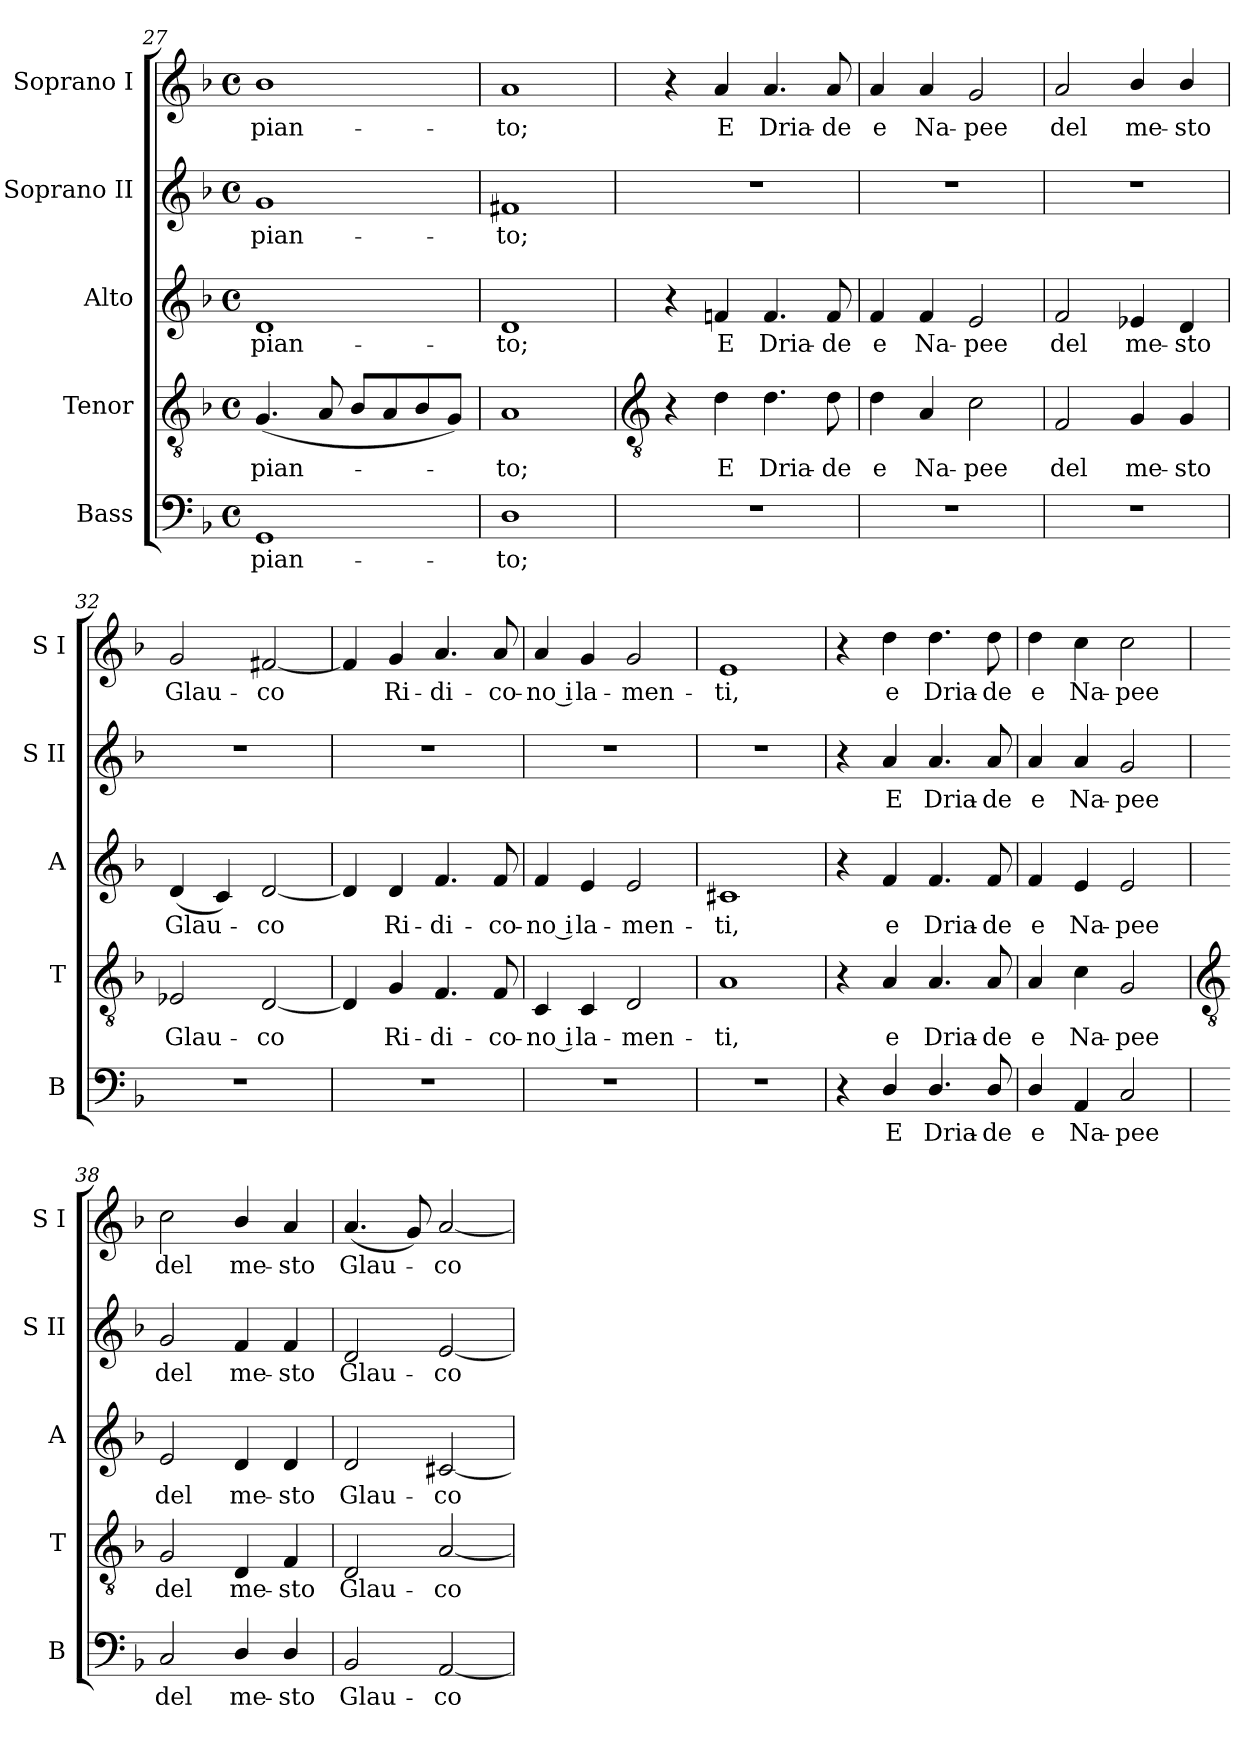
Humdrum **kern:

**kern	**text	**kern	**text	**kern	**text	**kern	**text	**kern	**text
*part5	*part5	*part4	*part4	*part3	*part3	*part2	*part2	*part1	*part1
*staff5	*staff5	*staff4	*staff4	*staff3	*staff3	*staff2	*staff2	*staff1	*staff1
*I"Bass	*	*I"Tenor	*	*I"Alto	*	*I"Soprano II	*	*I"Soprano I	*
*I'B	*	*I'T	*	*I'A	*	*I'S II	*	*I'S I	*
*clefF4	*	*clefGv2	*	*clefG2	*	*clefG2	*	*clefG2	*
*k[b-]	*	*k[b-]	*	*k[b-]	*	*k[b-]	*	*k[b-]	*
*F:	*	*F:	*	*F:	*	*F:	*	*F:	*
*M4/4	*	*M4/4	*	*M4/4	*	*M4/4	*	*M4/4	*
*met(c)	*	*met(c)	*	*met(c)	*	*met(c)	*	*met(c)	*
=27	=27	=27	=27	=27	=27	=27	=27	=27	=27
!	!LO:LY:b	!	!LO:LY:b	!	!LO:LY:b	!	!LO:LY:b	!	!LO:LY:b
1GG	pian-	(<4.G	pian-	1d	pian-	1g	pian-	1b-	pian-
.	.	8A	.	.	.	.	.	.	.
.	.	8B-L	.	.	.	.	.	.	.
.	.	8A	.	.	.	.	.	.	.
.	.	8B-	.	.	.	.	.	.	.
.	.	8GJ)	.	.	.	.	.	.	.
=28	=28	=28	=28	=28	=28	=28	=28	=28	=28
!	!LO:LY:b	!	!LO:LY:b	!	!LO:LY:b	!	!LO:LY:b	!	!LO:LY:b
1D	-to;	1A	to;	1d	-to;	1f#X	-to;	1a	-to;
!!LO:LB:g=z
=29	=29	=29	=29	=29	=29	=29	=29	=29	=29
*	*	*clefGv2	*	*	*	*	*	*	*
1r	.	4r	.	4r	.	1r	.	4r	.
!	!	!	!LO:LY:b	!	!LO:LY:b	!	!	!	!LO:LY:b
.	.	4d	E	4fn	E	.	.	4a	E
!	!	!	!LO:LY:b	!	!LO:LY:b	!	!	!	!LO:LY:b
.	.	4.d	Dria-	4.f	Dria-	.	.	4.a	Dria-
!	!	!	!LO:LY:b	!	!LO:LY:b	!	!	!	!LO:LY:b
.	.	8d	-de	8f	-de	.	.	8a	-de
=30	=30	=30	=30	=30	=30	=30	=30	=30	=30
!	!	!	!LO:LY:b	!	!LO:LY:b	!	!	!	!LO:LY:b
1r	.	4d	e	4f	e	1r	.	4a	e
!	!	!	!LO:LY:b	!	!LO:LY:b	!	!	!	!LO:LY:b
.	.	4A	Na-	4f	Na-	.	.	4a	Na-
!	!	!	!LO:LY:b	!	!LO:LY:b	!	!	!	!LO:LY:b
.	.	2c	-pee	2e	-pee	.	.	2g	-pee
=31	=31	=31	=31	=31	=31	=31	=31	=31	=31
!	!	!	!LO:LY:b	!	!LO:LY:b	!	!	!	!LO:LY:b
1r	.	2F	del	2f	del	1r	.	2a	del
!	!	!	!LO:LY:b	!	!LO:LY:b	!	!	!	!LO:LY:b
.	.	4G	me-	4e-X	me-	.	.	4b-/	me-
!	!	!	!LO:LY:b	!	!LO:LY:b	!	!	!	!LO:LY:b
.	.	4G	-sto	4d	-sto	.	.	4b-/	-sto
=32	=32	=32	=32	=32	=32	=32	=32	=32	=32
!	!	!	!LO:LY:b	!	!LO:LY:b	!	!	!	!LO:LY:b
1r	.	2E-X	Glau-	(<4d	Glau-	1r	.	2g	Glau-
.	.	.	.	4c)	.	.	.	.	.
!	!	!	!LO:LY:b	!	!LO:LY:b	!	!	!	!LO:LY:b
.	.	[2D	-co	[2d	co	.	.	[2f#X	-co
=33	=33	=33	=33	=33	=33	=33	=33	=33	=33
1r	.	4D]	.	4d]	.	1r	.	4f#]	.
!	!	!	!LO:LY:b	!	!LO:LY:b	!	!	!	!LO:LY:b
.	.	4G	Ri-	4d	Ri-	.	.	4g	Ri-
!	!	!	!LO:LY:b	!	!LO:LY:b	!	!	!	!LO:LY:b
.	.	4.F	-di-	4.f	-di-	.	.	4.a	-di-
!	!	!	!LO:LY:b	!	!LO:LY:b	!	!	!	!LO:LY:b
.	.	8F	-co-	8f	-co-	.	.	8a	-co-
=34	=34	=34	=34	=34	=34	=34	=34	=34	=34
!	!	!	!LO:LY:b	!	!LO:LY:b	!	!	!	!LO:LY:b
1r	.	4C	-no i	4f	-no i	1r	.	4a	-no i
!	!	!	!LO:LY:b	!	!LO:LY:b	!	!	!	!LO:LY:b
.	.	4C	la-	4e	la-	.	.	4g	la-
!	!	!	!LO:LY:b	!	!LO:LY:b	!	!	!	!LO:LY:b
.	.	2D	-men-	2e	-men-	.	.	2g	-men-
=35	=35	=35	=35	=35	=35	=35	=35	=35	=35
!	!	!	!LO:LY:b	!	!LO:LY:b	!	!	!	!LO:LY:b
1r	.	1A	-ti,	1c#X	-ti,	1r	.	1e	-ti,
=36	=36	=36	=36	=36	=36	=36	=36	=36	=36
4r	.	4r	.	4r	.	4r	.	4r	.
!	!LO:LY:b	!	!LO:LY:b	!	!LO:LY:b	!	!LO:LY:b	!	!LO:LY:b
4D/	E	4A	e	4f	e	4a	E	4dd	e
!	!LO:LY:b	!	!LO:LY:b	!	!LO:LY:b	!	!LO:LY:b	!	!LO:LY:b
4.D/	Dria-	4.A	Dria-	4.f	Dria-	4.a	Dria-	4.dd	Dria-
!	!LO:LY:b	!	!LO:LY:b	!	!LO:LY:b	!	!LO:LY:b	!	!LO:LY:b
8D/	-de	8A	-de	8f	-de	8a	-de	8dd	-de
=37	=37	=37	=37	=37	=37	=37	=37	=37	=37
!	!LO:LY:b	!	!LO:LY:b	!	!LO:LY:b	!	!LO:LY:b	!	!LO:LY:b
4D/	e	4A	e	4f	e	4a	e	4dd	e
!	!LO:LY:b	!	!LO:LY:b	!	!LO:LY:b	!	!LO:LY:b	!	!LO:LY:b
4AA	Na-	4c	Na-	4e	Na-	4a	Na-	4cc	Na-
!	!LO:LY:b	!	!LO:LY:b	!	!LO:LY:b	!	!LO:LY:b	!	!LO:LY:b
2C	-pee	2G	-pee	2e	-pee	2g	-pee	2cc	-pee
!!LO:LB:g=z
=38	=38	=38	=38	=38	=38	=38	=38	=38	=38
*	*	*clefGv2	*	*	*	*	*	*	*
!	!LO:LY:b	!	!LO:LY:b	!	!LO:LY:b	!	!LO:LY:b	!	!LO:LY:b
2C	del	2G	del	2e	del	2g	del	2cc	del
!	!LO:LY:b	!	!LO:LY:b	!	!LO:LY:b	!	!LO:LY:b	!	!LO:LY:b
4D/	me-	4D	me-	4d	me-	4f	me-	4b-/	me-
!	!LO:LY:b	!	!LO:LY:b	!	!LO:LY:b	!	!LO:LY:b	!	!LO:LY:b
4D/	-sto	4F	-sto	4d	-sto	4f	-sto	4a	-sto
=39	=39	=39	=39	=39	=39	=39	=39	=39	=39
!	!LO:LY:b	!	!LO:LY:b	!	!LO:LY:b	!	!LO:LY:b	!	!LO:LY:b
2BB-	Glau-	2D	Glau-	2d	Glau-	2d	Glau-	(<4.a	Glau-
.	.	.	.	.	.	.	.	8g)	.
!	!LO:LY:b	!	!LO:LY:b	!	!LO:LY:b	!	!LO:LY:b	!	!LO:LY:b
[2AA	-co	[2A	-co	[2c#X	-co	[2e	-co	[2a	co
=	=	=	=	=	=	=	=	=	=
*-	*-	*-	*-	*-	*-	*-	*-	*-	*-
